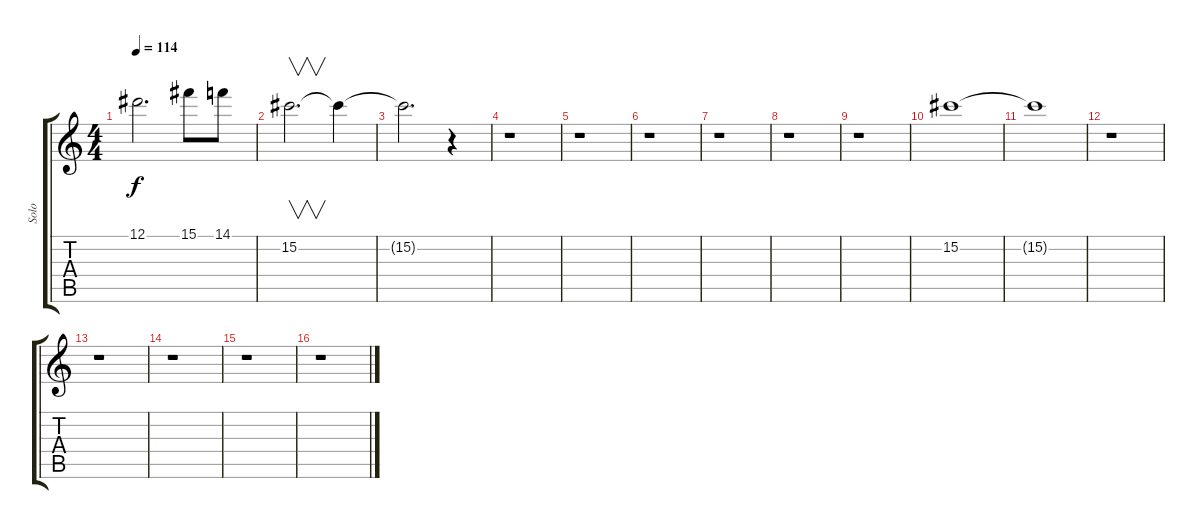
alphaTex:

\track ("Solo" "Solo") {instrument distortionguitar}
\staff {score tabs}
\tuning (Eb4 Bb3 Gb3 Db3 Ab2 Db2) {hide}
\ts (4 4)
\tempo 114
\clef g2
\ks c
12.1{t}.2{d dy f} 15.1.8 14.1.8 |
15.2.2{v d} 15.2{t}.4 |
15.2{t}.2{d} r.4 |
r.1 |
r.1 |
r.1 |
r.1 |
r.1 |
r.1 |
15.2.1 |
15.2{t}.1 |
r.1 |
r.1 |
r.1 |
r.1 |
r.1
